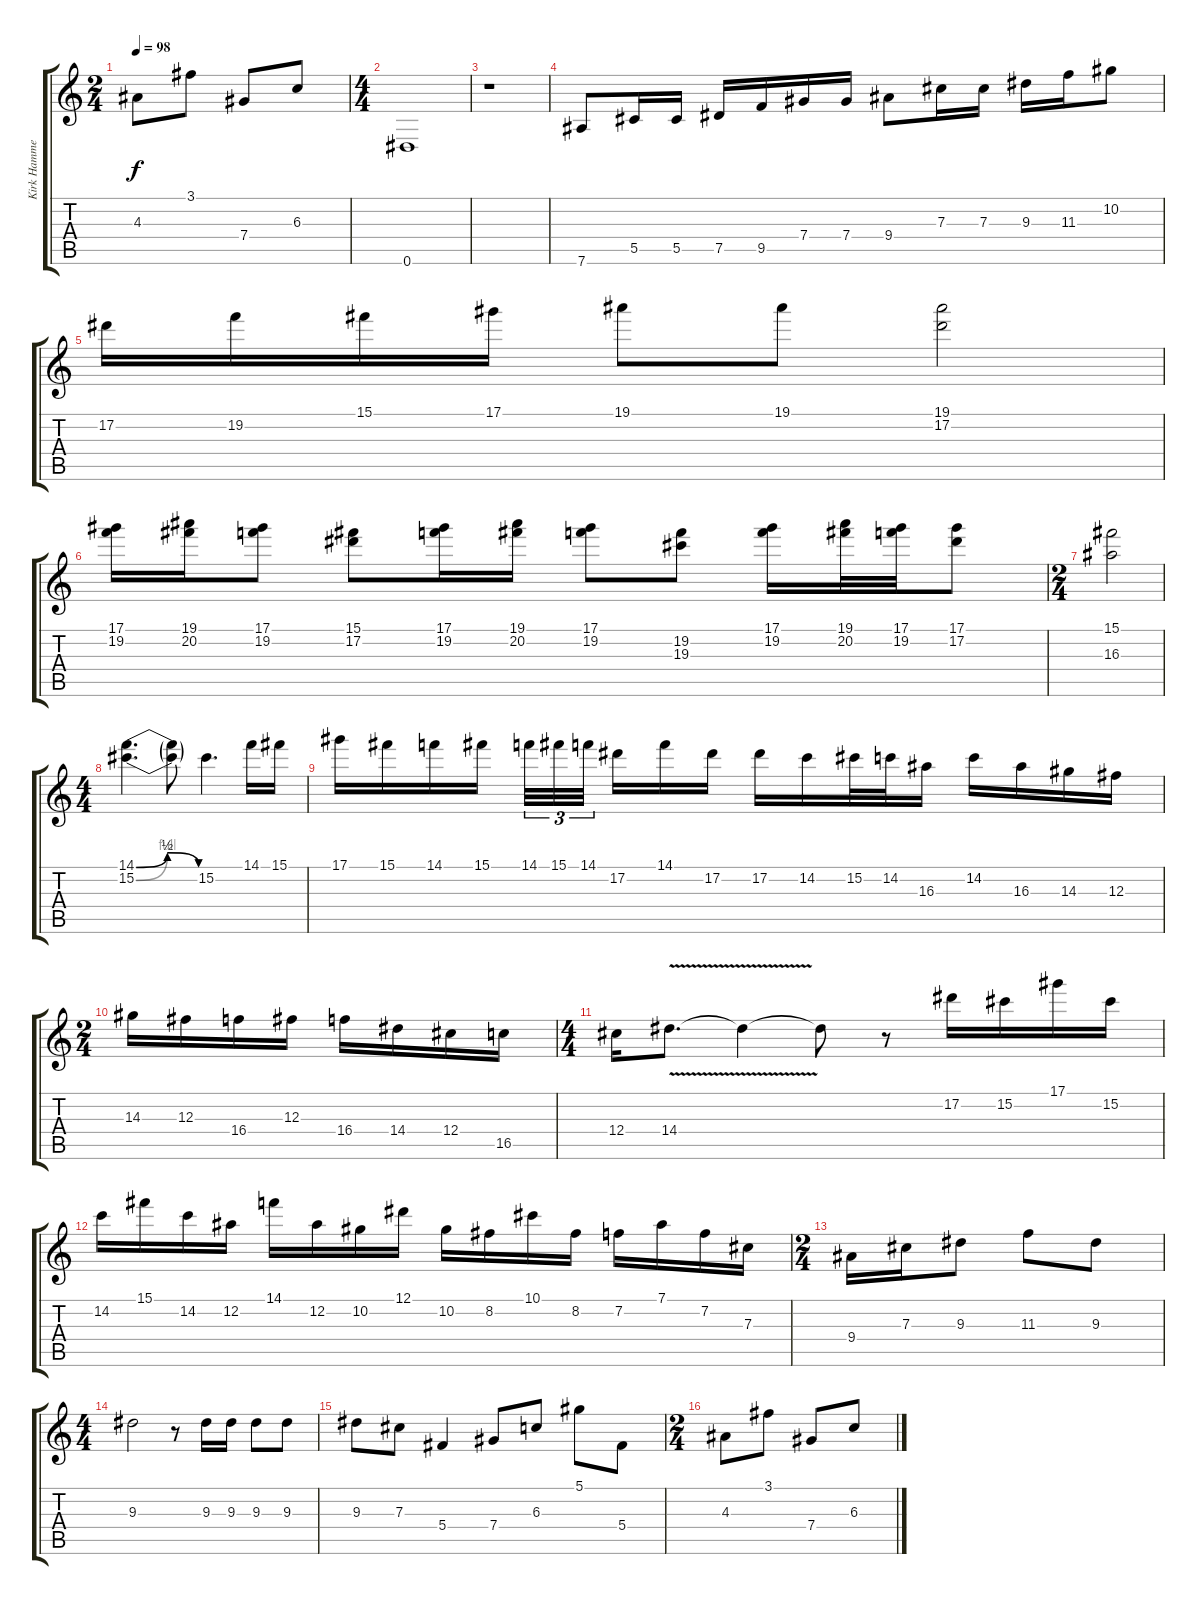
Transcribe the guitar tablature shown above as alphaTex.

\track ("Kirk Hammett (Distortion Guitar)" "Kirk Hamme") {instrument overdrivenguitar}
\staff {score tabs}
\tuning (Eb4 Bb3 Gb3 Db3 Ab2 Eb2) {hide}
\ts (2 4)
\tempo 98
\clef g2
\ks c
4.3.8{dy f} 3.1.8 7.4.8 6.3.8 |
\ts (4 4)
0.6.1 |
r.1 |
7.6.8 5.5.16 5.5.16 7.5.16 9.5.16 7.4.16 7.4.16 9.4.8 7.3.16 7.3.16 9.3.16 11.3.16 10.2.8 |
17.2.16 19.2.16 15.1.16 17.1.16 19.1.8 19.1.8 (19.1 17.2).2 |
(17.1 19.2).16 (19.1 20.2).16 (17.1 19.2).8 (15.1 17.2).8 (17.1 19.2).16 (19.1 20.2).16 (17.1 19.2).8 (19.2 19.3).8 (17.1 19.2).16 (19.1 20.2).32 (17.1 19.2).32 (17.1 17.2).8 |
\ts (2 4)
(15.1 16.3).2 |
\ts (4 4)
(14.1{be (bendrelease 0 0 30 2 30 2 60 0)} 15.2{be (bendrelease 0 0 30 4 30 4 60 0)}).4{d} (14.1{t} 15.2{t}).8 15.2.4{d} 14.1.16 15.1.16 |
17.1.16 15.1.16 14.1.16 15.1.16 14.1.32{tu (3 2)} 15.1.32{tu (3 2)} 14.1.32{tu (3 2)} 17.2.16 14.1.16 17.2.16 17.2.16 14.2.16 15.2.32 14.2.32 16.3.16 14.2.16 16.3.16 14.3.16 12.3.16 |
\ts (2 4)
14.3.16 12.3.16 16.4.16 12.3.16 16.4.16 14.4.16 12.4.16 16.5.16 |
\ts (4 4)
12.4.16 14.4{v}.8{d} 14.4{t}.4 14.4{t}.8 r.8 17.2.16 15.2.16 17.1.16 15.2.16 |
14.2.16 15.1.16 14.2.16 12.2.16 14.1.16 12.2.16 10.2.16 12.1.16 10.2.16 8.2.16 10.1.16 8.2.16 7.2.16 7.1.16 7.2.16 7.3.16 |
\ts (2 4)
9.4.16 7.3.16 9.3.8 11.3.8 9.3.8 |
\ts (4 4)
9.3.2 r.8 9.3.16 9.3.16 9.3.8 9.3.8 |
9.3.8 7.3.8 5.4.4 7.4.8 6.3.8 5.1.8 5.4.8 |
\ts (2 4)
4.3.8 3.1.8 7.4.8 6.3.8
